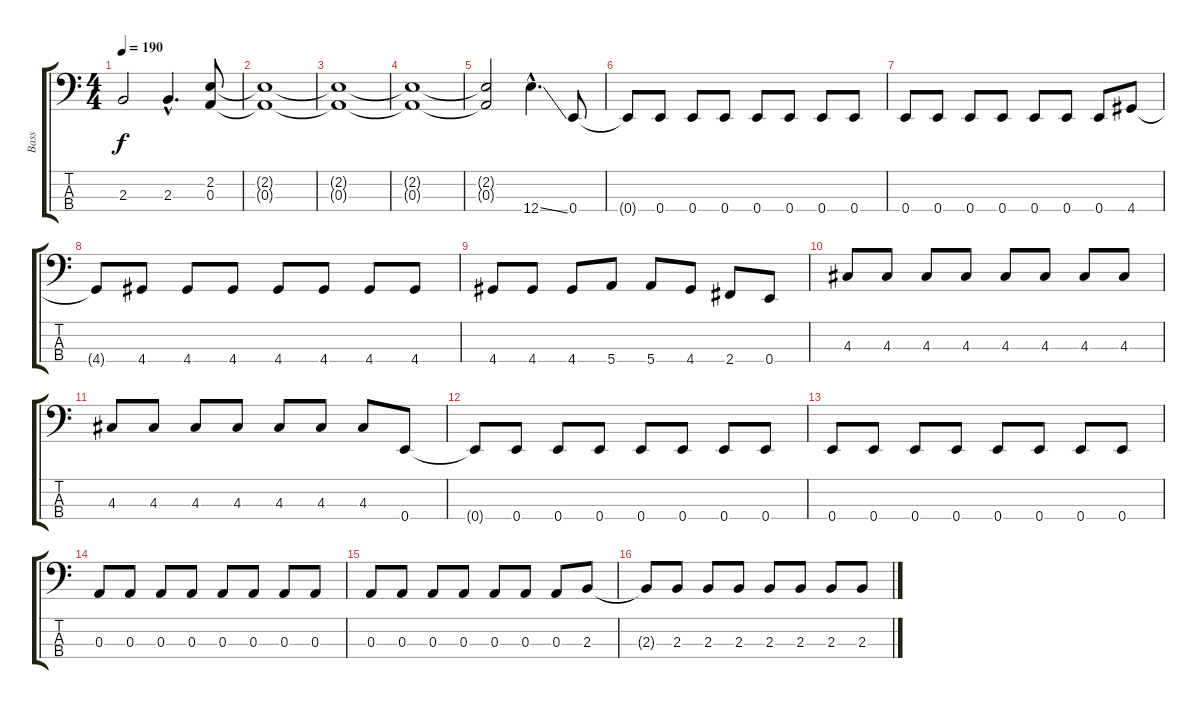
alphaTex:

\track ("Bass" "Bass") {instrument electricbasspick}
\staff {score tabs}
\tuning (G2 D2 A1 E1) {hide}
\ts (4 4)
\tempo 190
\clef f4
\ks c
2.3.2{dy f} 2.3{hac}.4{d} (2.2 0.3).8 |
(2.2{t} 0.3{t}).1 |
(2.2{t} 0.3{t}).1 |
(2.2{t} 0.3{t}).1 |
(2.2{t} 0.3{t}).2 12.4{ss hac}.4{d} 0.4.8 |
0.4{t}.8 0.4.8 0.4.8 0.4.8 0.4.8 0.4.8 0.4.8 0.4.8 |
0.4.8 0.4.8 0.4.8 0.4.8 0.4.8 0.4.8 0.4.8 4.4.8 |
4.4{t}.8 4.4.8 4.4.8 4.4.8 4.4.8 4.4.8 4.4.8 4.4.8 |
4.4.8 4.4.8 4.4.8 5.4.8 5.4.8 4.4.8 2.4.8 0.4.8 |
4.3.8 4.3.8 4.3.8 4.3.8 4.3.8 4.3.8 4.3.8 4.3.8 |
4.3.8 4.3.8 4.3.8 4.3.8 4.3.8 4.3.8 4.3.8 0.4.8 |
0.4{t}.8 0.4.8 0.4.8 0.4.8 0.4.8 0.4.8 0.4.8 0.4.8 |
0.4.8 0.4.8 0.4.8 0.4.8 0.4.8 0.4.8 0.4.8 0.4.8 |
0.3.8 0.3.8 0.3.8 0.3.8 0.3.8 0.3.8 0.3.8 0.3.8 |
0.3.8 0.3.8 0.3.8 0.3.8 0.3.8 0.3.8 0.3.8 2.3.8 |
2.3{t}.8 2.3.8 2.3.8 2.3.8 2.3.8 2.3.8 2.3.8 2.3.8
